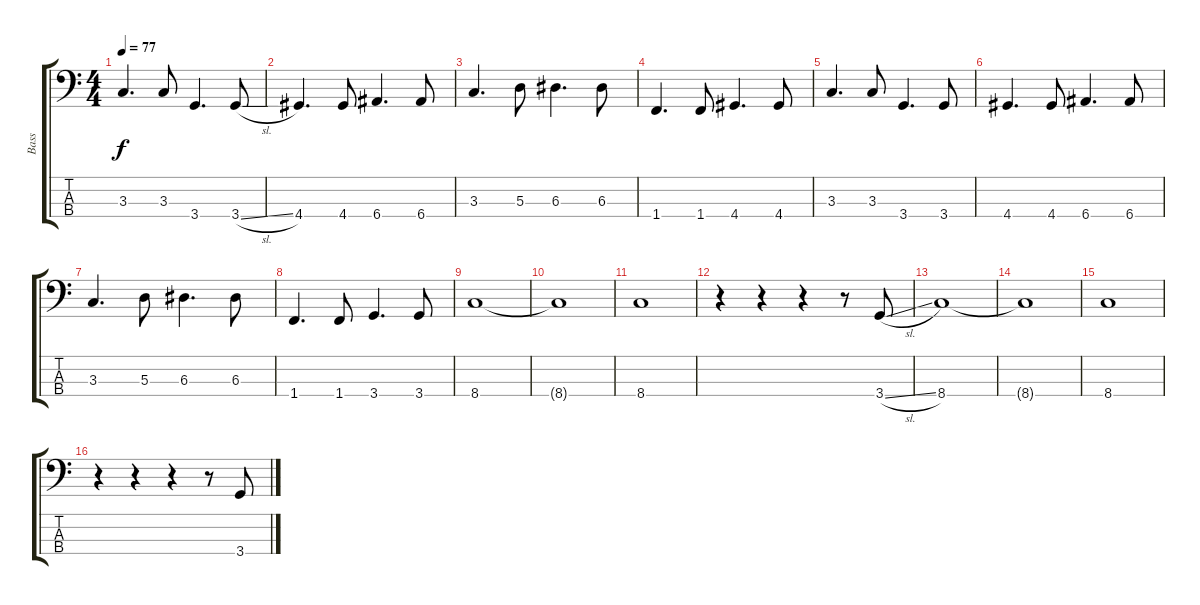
\track ("Bass" "Bass") {instrument electricbassfinger}
\staff {score tabs}
\tuning (G2 D2 A1 E1) {hide}
\ts (4 4)
\tempo 77
\clef f4
\ks c
3.3.4{d dy f} 3.3.8 3.4.4{d} 3.4{sl}.8 |
4.4.4{d} 4.4.8 6.4.4{d} 6.4.8 |
3.3.4{d} 5.3.8 6.3.4{d} 6.3.8 |
1.4.4{d} 1.4.8 4.4.4{d} 4.4.8 |
3.3.4{d} 3.3.8 3.4.4{d} 3.4.8 |
4.4.4{d} 4.4.8 6.4.4{d} 6.4.8 |
3.3.4{d} 5.3.8 6.3.4{d} 6.3.8 |
1.4.4{d} 1.4.8 3.4.4{d} 3.4.8 |
8.4.1 |
8.4{t}.1 |
8.4.1 |
r.4 r.4 r.4 r.8 3.4{sl}.8 |
8.4.1 |
8.4{t}.1 |
8.4.1 |
r.4 r.4 r.4 r.8 3.4.8
